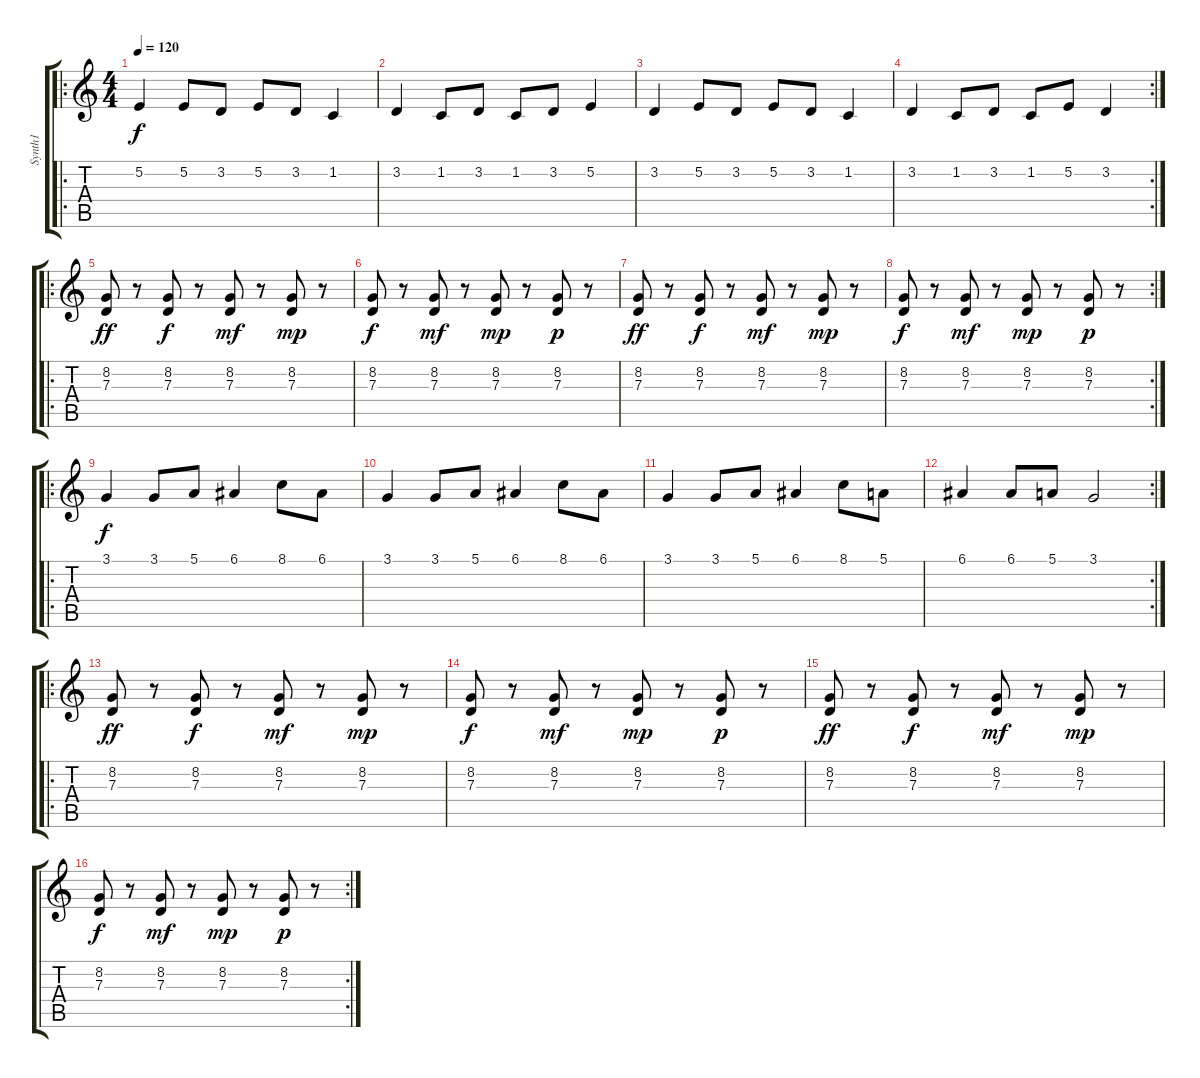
\track ("Synth1" "Synth1") {instrument lead2sawtooth}
\staff {score tabs}
\tuning (E4 B3 G3 D3 A2 E2) {hide}
\ro
\ts (4 4)
\tempo 120
\clef g2
\ks c
5.2.4{dy f volume 11} 5.2.8 3.2.8 5.2.8 3.2.8 1.2.4 |
3.2.4 1.2.8 3.2.8 1.2.8 3.2.8 5.2.4 |
3.2.4 5.2.8 3.2.8 5.2.8 3.2.8 1.2.4 |
\rc 2
3.2.4 1.2.8 3.2.8 1.2.8 5.2.8 3.2.4 |
\ro
(8.2 7.3).8{dy ff volume 8} r.8 (8.2 7.3).8{dy f} r.8 (8.2 7.3).8{dy mf} r.8 (8.2 7.3).8{dy mp} r.8 |
(8.2 7.3).8{dy f} r.8 (8.2 7.3).8{dy mf} r.8 (8.2 7.3).8{dy mp} r.8 (8.2 7.3).8{dy p} r.8 |
(8.2 7.3).8{dy ff} r.8 (8.2 7.3).8{dy f} r.8 (8.2 7.3).8{dy mf} r.8 (8.2 7.3).8{dy mp} r.8 |
\rc 2
(8.2 7.3).8{dy f} r.8 (8.2 7.3).8{dy mf} r.8 (8.2 7.3).8{dy mp} r.8 (8.2 7.3).8{dy p} r.8 |
\ro
3.1.4{dy f volume 11} 3.1.8 5.1.8 6.1.4 8.1.8 6.1.8 |
3.1.4 3.1.8 5.1.8 6.1.4 8.1.8 6.1.8 |
3.1.4 3.1.8 5.1.8 6.1.4 8.1.8 5.1.8 |
\rc 2
6.1.4 6.1.8 5.1.8 3.1.2 |
\ro
(8.2 7.3).8{dy ff volume 8} r.8 (8.2 7.3).8{dy f} r.8 (8.2 7.3).8{dy mf} r.8 (8.2 7.3).8{dy mp} r.8 |
(8.2 7.3).8{dy f} r.8 (8.2 7.3).8{dy mf} r.8 (8.2 7.3).8{dy mp} r.8 (8.2 7.3).8{dy p} r.8 |
(8.2 7.3).8{dy ff} r.8 (8.2 7.3).8{dy f} r.8 (8.2 7.3).8{dy mf} r.8 (8.2 7.3).8{dy mp} r.8 |
\rc 2
(8.2 7.3).8{dy f} r.8 (8.2 7.3).8{dy mf} r.8 (8.2 7.3).8{dy mp} r.8 (8.2 7.3).8{dy p} r.8
